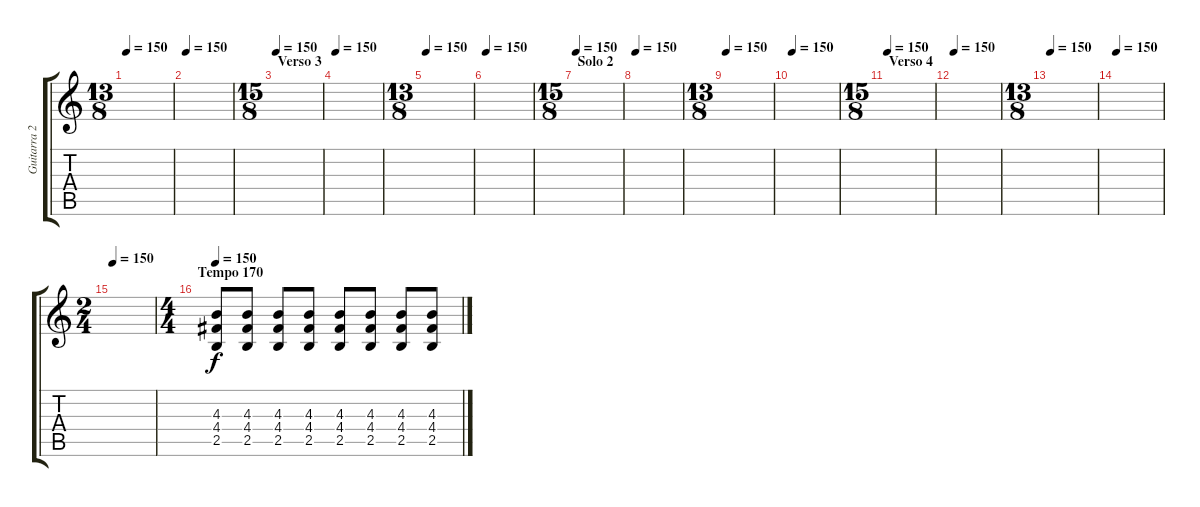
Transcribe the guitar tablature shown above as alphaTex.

\track ("Guitarra 2" "Guitarra 2") {instrument overdrivenguitar}
\staff {score tabs}
\tuning (E4 B3 G3 D3 A2 E2) {hide}
\ts (13 8)
\tempo 150
\clef g2
\ks c
|
\tempo 150
|
\ts (15 8)
\section ("" "Verso 3")
\tempo 150
|
\tempo 150
|
\ts (13 8)
\tempo 150
|
\tempo 150
|
\ts (15 8)
\section ("" "Solo 2")
\tempo 150
|
\tempo 150
|
\ts (13 8)
\tempo 150
|
\tempo 150
|
\ts (15 8)
\section ("" "Verso 4")
\tempo 150
|
\tempo 150
|
\ts (13 8)
\tempo 150
|
\tempo 150
|
\ts (2 4)
\tempo 150
|
\ts (4 4)
\section ("" "Tempo 170")
\tempo 150
(4.3 4.4 2.5).8 (4.3 4.4 2.5).8 (4.3 4.4 2.5).8 (4.3 4.4 2.5).8 (4.3 4.4 2.5).8 (4.3 4.4 2.5).8 (4.3 4.4 2.5).8 (4.3 4.4 2.5).8
